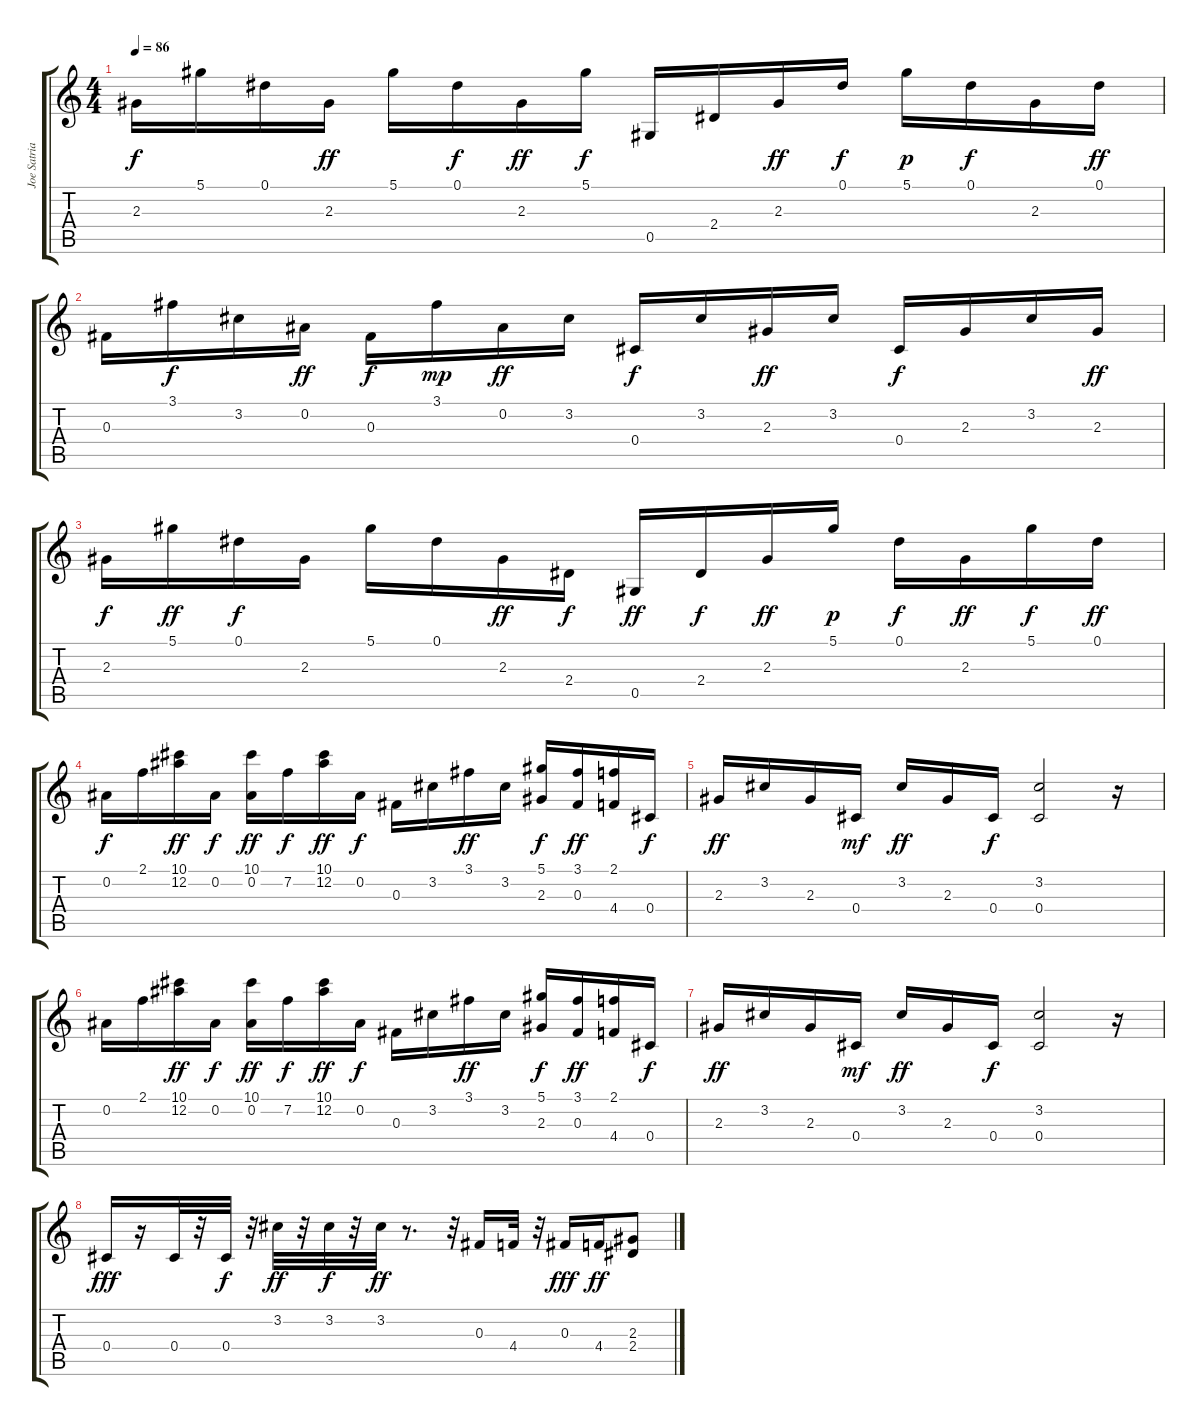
\track ("Joe Satriani" "Joe Satria") {instrument banjo}
\staff {score tabs}
\tuning (Eb4 Bb3 Gb3 Db3 Ab2 Eb2) {hide}
\displaytranspose 12
\ts (4 4)
\tempo 86
\clef g2
\ks c
2.3.16{dy f} 5.1.16 0.1.16 2.3.16{dy ff} 5.1.16 0.1.16{dy f} 2.3.16{dy ff} 5.1.16{dy f} 0.5.16 2.4.16 2.3.16{dy ff} 0.1.16{dy f} 5.1.16{dy p} 0.1.16{dy f} 2.3.16 0.1.16{dy ff} |
0.3.16 3.1.16{dy f} 3.2.16 0.2.16{dy ff} 0.3.16{dy f} 3.1.16{dy mp} 0.2.16{dy ff} 3.2.16 0.4.16{dy f} 3.2.16 2.3.16{dy ff} 3.2.16 0.4.16{dy f} 2.3.16 3.2.16 2.3.16{dy ff} |
2.3.16{dy f} 5.1.16{dy ff} 0.1.16{dy f} 2.3.16 5.1.16 0.1.16 2.3.16{dy ff} 2.4.16{dy f} 0.5.16{dy ff} 2.4.16{dy f} 2.3.16{dy ff} 5.1.16{dy p} 0.1.16{dy f} 2.3.16{dy ff} 5.1.16{dy f} 0.1.16{dy ff} |
0.2.16{dy f} 2.1.16 (10.1 12.2).16{dy ff} 0.2.16{dy f} (10.1 0.2).16{dy ff} 7.2.16{dy f} (10.1 12.2).16{dy ff} 0.2.16{dy f} 0.3.16 3.2.16 3.1.16{dy ff} 3.2.16 (5.1 2.3).16{dy f} (3.1 0.3).16{dy ff} (2.1 4.4).16 0.4.16{dy f} |
2.3.16{dy ff} 3.2.16 2.3.16 0.4.16{dy mf} 3.2.16{dy ff} 2.3.16 0.4.16{dy f} (3.2 0.4).2 r.16 |
0.2.16 2.1.16 (10.1 12.2).16{dy ff} 0.2.16{dy f} (10.1 0.2).16{dy ff} 7.2.16{dy f} (10.1 12.2).16{dy ff} 0.2.16{dy f} 0.3.16 3.2.16 3.1.16{dy ff} 3.2.16 (5.1 2.3).16{dy f} (3.1 0.3).16{dy ff} (2.1 4.4).16 0.4.16{dy f} |
2.3.16{dy ff} 3.2.16 2.3.16 0.4.16{dy mf} 3.2.16{dy ff} 2.3.16 0.4.16{dy f} (3.2 0.4).2 r.16 |
0.4.16{dy fff} r.16 0.4.32 r.32 0.4.32{dy f} r.32 3.2.32{dy ff} r.32 3.2.32{dy f} r.32 3.2.32{dy ff} r.8{d} r.32 0.3.16 4.4.32 r.32 0.3.16{dy fff} 4.4.16{dy ff} (2.3 2.4).8
